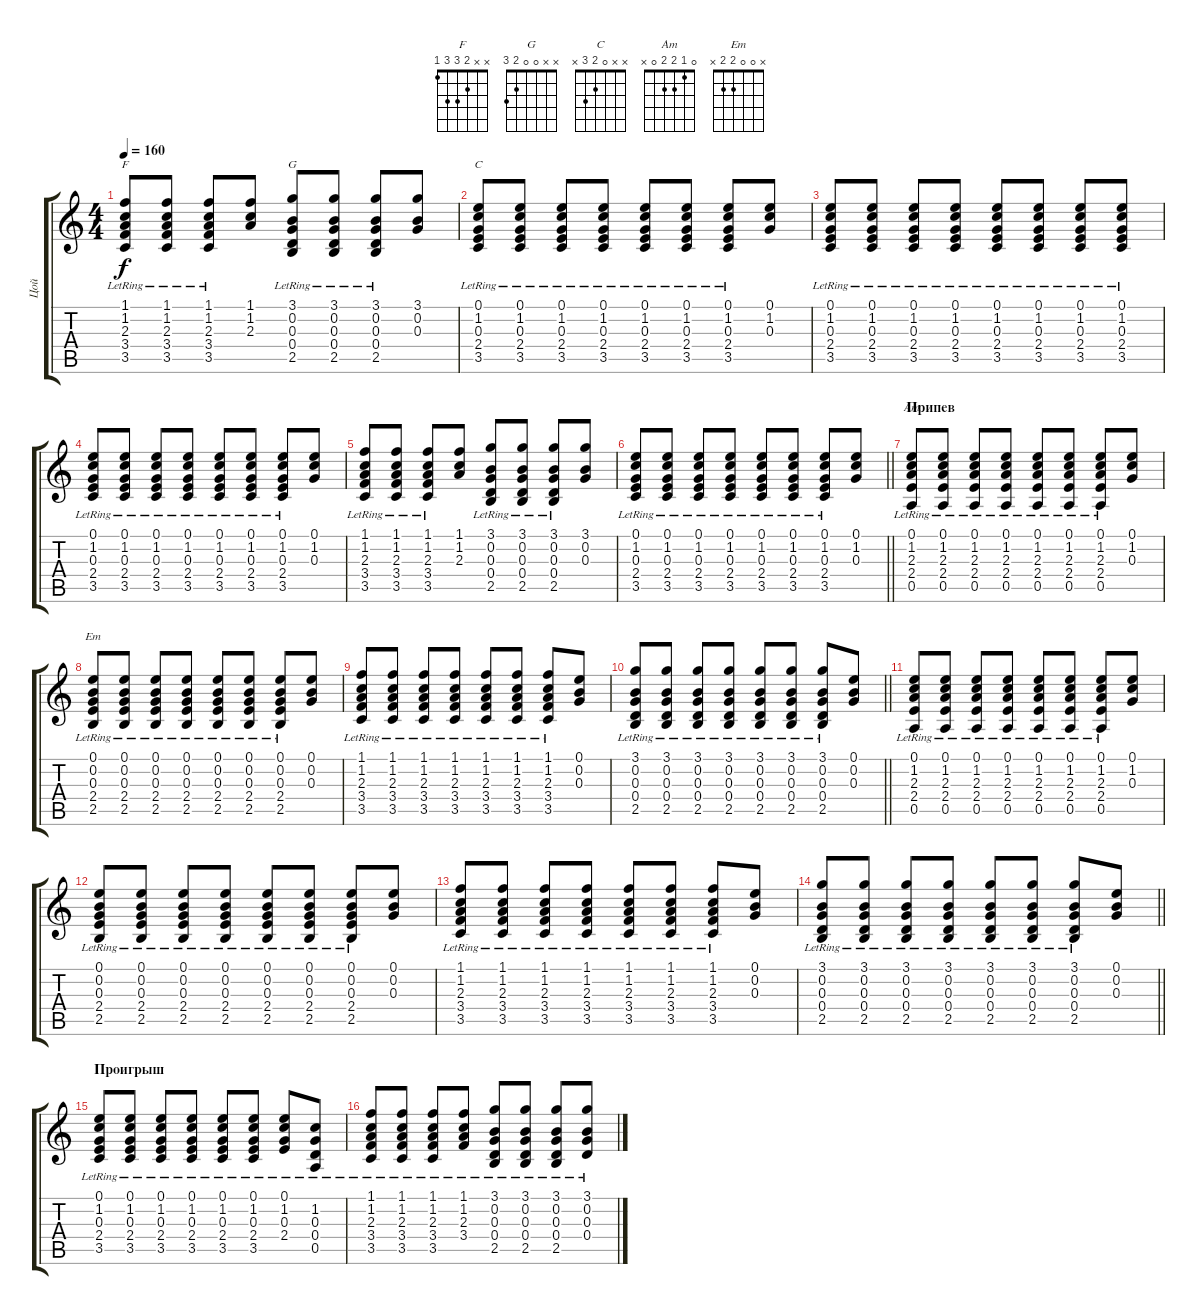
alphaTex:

\track ("Цой" "Цой") {instrument electricguitarclean}
\staff {score tabs}
\tuning (E4 B3 G3 D3 A2 E2) {hide}
\chord ("F" x x 2 3 3 1)
\chord ("G" x x 0 0 2 3)
\chord ("C" x x 0 2 3 x)
\chord ("Am" 0 1 2 2 0 x)
\chord ("Em" x 0 0 2 2 x)
\ts (4 4)
\tempo 160
\clef g2
\ks c
(1.1 1.2 2.3{lr} 3.4{lr} 3.5{lr}).8{ch "F" dy f} (1.1 1.2{lr} 2.3{lr} 3.4{lr} 3.5{lr}).8 (1.1{lr} 1.2{lr} 2.3{lr} 3.4{lr} 3.5{lr}).8 (1.1 1.2 2.3).8 (3.1 0.2 0.3{lr} 0.4{lr} 2.5{lr}).8{ch "G"} (3.1 0.2{lr} 0.3{lr} 0.4{lr} 2.5{lr}).8 (3.1{lr} 0.2{lr} 0.3{lr} 0.4{lr} 2.5{lr}).8 (3.1 0.2 0.3).8 |
(0.1 1.2 0.3{lr} 2.4{lr} 3.5{lr}).8{ch "C"} (0.1 1.2{lr} 0.3{lr} 2.4{lr} 3.5{lr}).8 (0.1{lr} 1.2{lr} 0.3{lr} 2.4{lr} 3.5{lr}).8 (0.1{lr} 1.2{lr} 0.3{lr} 2.4{lr} 3.5{lr}).8 (0.1 1.2 0.3{lr} 2.4{lr} 3.5{lr}).8 (0.1 1.2{lr} 0.3{lr} 2.4{lr} 3.5{lr}).8 (0.1{lr} 1.2{lr} 0.3{lr} 2.4{lr} 3.5{lr}).8 (0.1 1.2 0.3).8 |
(0.1 1.2 0.3{lr} 2.4{lr} 3.5{lr}).8 (0.1 1.2{lr} 0.3{lr} 2.4{lr} 3.5{lr}).8 (0.1{lr} 1.2{lr} 0.3{lr} 2.4{lr} 3.5{lr}).8 (0.1{lr} 1.2{lr} 0.3{lr} 2.4{lr} 3.5{lr}).8 (0.1 1.2 0.3{lr} 2.4{lr} 3.5{lr}).8 (0.1 1.2{lr} 0.3{lr} 2.4{lr} 3.5{lr}).8 (0.1{lr} 1.2{lr} 0.3{lr} 2.4{lr} 3.5{lr}).8 (0.1{lr} 1.2{lr} 0.3{lr} 2.4{lr} 3.5{lr}).8 |
(0.1 1.2 0.3{lr} 2.4{lr} 3.5{lr}).8 (0.1 1.2{lr} 0.3{lr} 2.4{lr} 3.5{lr}).8 (0.1{lr} 1.2{lr} 0.3{lr} 2.4{lr} 3.5{lr}).8 (0.1{lr} 1.2{lr} 0.3{lr} 2.4{lr} 3.5{lr}).8 (0.1 1.2 0.3{lr} 2.4{lr} 3.5{lr}).8 (0.1 1.2{lr} 0.3{lr} 2.4{lr} 3.5{lr}).8 (0.1{lr} 1.2{lr} 0.3{lr} 2.4{lr} 3.5{lr}).8 (0.1 1.2 0.3).8 |
(1.1 1.2 2.3{lr} 3.4{lr} 3.5{lr}).8 (1.1 1.2{lr} 2.3{lr} 3.4{lr} 3.5{lr}).8 (1.1{lr} 1.2{lr} 2.3{lr} 3.4{lr} 3.5{lr}).8 (1.1 1.2 2.3).8 (3.1 0.2 0.3{lr} 0.4{lr} 2.5{lr}).8 (3.1 0.2{lr} 0.3{lr} 0.4{lr} 2.5{lr}).8 (3.1{lr} 0.2{lr} 0.3{lr} 0.4{lr} 2.5{lr}).8 (3.1 0.2 0.3).8 |
\barLineRight lightlight
(0.1 1.2 0.3{lr} 2.4{lr} 3.5{lr}).8 (0.1 1.2{lr} 0.3{lr} 2.4{lr} 3.5{lr}).8 (0.1{lr} 1.2{lr} 0.3{lr} 2.4{lr} 3.5{lr}).8 (0.1{lr} 1.2{lr} 0.3{lr} 2.4{lr} 3.5{lr}).8 (0.1 1.2 0.3{lr} 2.4{lr} 3.5{lr}).8 (0.1 1.2{lr} 0.3{lr} 2.4{lr} 3.5{lr}).8 (0.1{lr} 1.2{lr} 0.3{lr} 2.4{lr} 3.5{lr}).8 (0.1 1.2 0.3).8 |
\section ("" "Припев")
(0.1 1.2 2.3{lr} 2.4{lr} 0.5{lr}).8{ch "Am"} (0.1 1.2{lr} 2.3{lr} 2.4{lr} 0.5{lr}).8 (0.1{lr} 1.2{lr} 2.3{lr} 2.4{lr} 0.5{lr}).8 (0.1{lr} 1.2{lr} 2.3{lr} 2.4{lr} 0.5{lr}).8 (0.1 1.2 2.3{lr} 2.4{lr} 0.5{lr}).8 (0.1 1.2{lr} 2.3{lr} 2.4{lr} 0.5{lr}).8 (0.1{lr} 1.2{lr} 2.3{lr} 2.4{lr} 0.5{lr}).8 (0.1 1.2 0.3).8 |
(0.1 0.2 0.3{lr} 2.4{lr} 2.5{lr}).8{ch "Em"} (0.1 0.2{lr} 0.3{lr} 2.4{lr} 2.5{lr}).8 (0.1{lr} 0.2{lr} 0.3{lr} 2.4{lr} 2.5{lr}).8 (0.1{lr} 0.2{lr} 0.3{lr} 2.4{lr} 2.5{lr}).8 (0.1 0.2 0.3{lr} 2.4{lr} 2.5{lr}).8 (0.1 0.2{lr} 0.3{lr} 2.4{lr} 2.5{lr}).8 (0.1{lr} 0.2{lr} 0.3{lr} 2.4{lr} 2.5{lr}).8 (0.1 0.2 0.3).8 |
(1.1 1.2 2.3{lr} 3.4{lr} 3.5{lr}).8 (1.1 1.2{lr} 2.3{lr} 3.4{lr} 3.5{lr}).8 (1.1{lr} 1.2{lr} 2.3{lr} 3.4{lr} 3.5{lr}).8 (1.1{lr} 1.2{lr} 2.3{lr} 3.4{lr} 3.5{lr}).8 (1.1 1.2 2.3{lr} 3.4{lr} 3.5{lr}).8 (1.1 1.2{lr} 2.3{lr} 3.4{lr} 3.5{lr}).8 (1.1{lr} 1.2{lr} 2.3{lr} 3.4{lr} 3.5{lr}).8 (0.1 0.2 0.3).8 |
\barLineRight lightlight
(3.1 0.2 0.3{lr} 0.4{lr} 2.5{lr}).8 (3.1 0.2{lr} 0.3{lr} 0.4{lr} 2.5{lr}).8 (3.1{lr} 0.2{lr} 0.3{lr} 0.4{lr} 2.5{lr}).8 (3.1{lr} 0.2{lr} 0.3{lr} 0.4{lr} 2.5{lr}).8 (3.1 0.2 0.3{lr} 0.4{lr} 2.5{lr}).8 (3.1 0.2{lr} 0.3{lr} 0.4{lr} 2.5{lr}).8 (3.1{lr} 0.2{lr} 0.3{lr} 0.4{lr} 2.5{lr}).8 (0.1 0.2 0.3).8 |
(0.1 1.2 2.3{lr} 2.4{lr} 0.5{lr}).8 (0.1 1.2{lr} 2.3{lr} 2.4{lr} 0.5{lr}).8 (0.1{lr} 1.2{lr} 2.3{lr} 2.4{lr} 0.5{lr}).8 (0.1{lr} 1.2{lr} 2.3{lr} 2.4{lr} 0.5{lr}).8 (0.1 1.2 2.3{lr} 2.4{lr} 0.5{lr}).8 (0.1 1.2{lr} 2.3{lr} 2.4{lr} 0.5{lr}).8 (0.1{lr} 1.2{lr} 2.3{lr} 2.4{lr} 0.5{lr}).8 (0.1 1.2 0.3).8 |
(0.1 0.2 0.3{lr} 2.4{lr} 2.5{lr}).8 (0.1 0.2{lr} 0.3{lr} 2.4{lr} 2.5{lr}).8 (0.1{lr} 0.2{lr} 0.3{lr} 2.4{lr} 2.5{lr}).8 (0.1{lr} 0.2{lr} 0.3{lr} 2.4{lr} 2.5{lr}).8 (0.1 0.2 0.3{lr} 2.4{lr} 2.5{lr}).8 (0.1 0.2{lr} 0.3{lr} 2.4{lr} 2.5{lr}).8 (0.1{lr} 0.2{lr} 0.3{lr} 2.4{lr} 2.5{lr}).8 (0.1 0.2 0.3).8 |
(1.1 1.2 2.3{lr} 3.4{lr} 3.5{lr}).8 (1.1 1.2{lr} 2.3{lr} 3.4{lr} 3.5{lr}).8 (1.1{lr} 1.2{lr} 2.3{lr} 3.4{lr} 3.5{lr}).8 (1.1{lr} 1.2{lr} 2.3{lr} 3.4{lr} 3.5{lr}).8 (1.1 1.2 2.3{lr} 3.4{lr} 3.5{lr}).8 (1.1 1.2{lr} 2.3{lr} 3.4{lr} 3.5{lr}).8 (1.1{lr} 1.2{lr} 2.3{lr} 3.4{lr} 3.5{lr}).8 (0.1 0.2 0.3).8 |
\barLineRight lightlight
(3.1 0.2 0.3{lr} 0.4{lr} 2.5{lr}).8 (3.1 0.2{lr} 0.3{lr} 0.4{lr} 2.5{lr}).8 (3.1{lr} 0.2{lr} 0.3{lr} 0.4{lr} 2.5{lr}).8 (3.1{lr} 0.2{lr} 0.3{lr} 0.4{lr} 2.5{lr}).8 (3.1 0.2 0.3{lr} 0.4{lr} 2.5{lr}).8 (3.1 0.2{lr} 0.3{lr} 0.4{lr} 2.5{lr}).8 (3.1{lr} 0.2{lr} 0.3{lr} 0.4{lr} 2.5{lr}).8 (0.1 0.2 0.3).8 |
\section ("" "Проигрыш")
(0.1 1.2 0.3{lr} 2.4{lr} 3.5{lr}).8 (0.1 1.2{lr} 0.3{lr} 2.4{lr} 3.5{lr}).8 (0.1{lr} 1.2{lr} 0.3{lr} 2.4{lr} 3.5{lr}).8 (0.1{lr} 1.2{lr} 0.3{lr} 2.4{lr} 3.5{lr}).8 (0.1 1.2 0.3{lr} 2.4{lr} 3.5{lr}).8 (0.1 1.2 0.3{lr} 2.4{lr} 3.5{lr}).8 (0.1 1.2 0.3{lr} 2.4{lr}).8 (1.2 0.3{lr} 0.4{lr} 0.5{lr}).8 |
(1.1 1.2 2.3{lr} 3.4{lr} 3.5{lr}).8 (1.1 1.2{lr} 2.3{lr} 3.4{lr} 3.5{lr}).8 (1.1{lr} 1.2{lr} 2.3{lr} 3.4{lr} 3.5{lr}).8 (1.1{lr} 1.2{lr} 2.3{lr} 3.4{lr}).8 (3.1 0.2 0.3{lr} 0.4{lr} 2.5{lr}).8 (3.1 0.2{lr} 0.3{lr} 0.4{lr} 2.5{lr}).8 (3.1{lr} 0.2{lr} 0.3{lr} 0.4{lr} 2.5{lr}).8 (3.1{lr} 0.2{lr} 0.3{lr} 0.4{lr}).8
